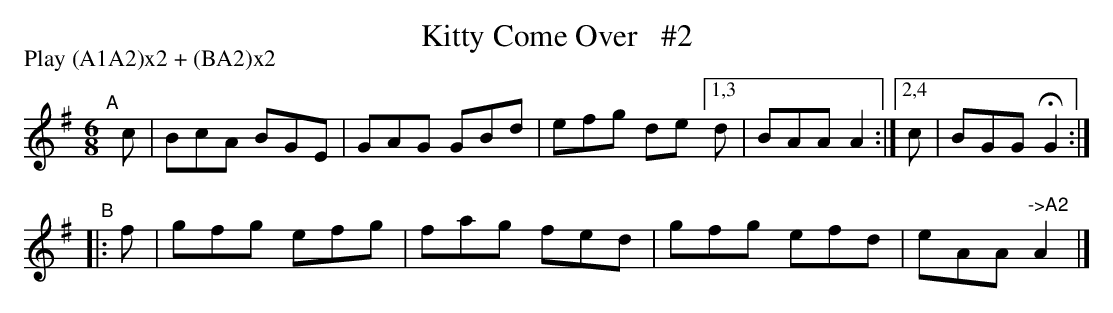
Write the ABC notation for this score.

X:1
T: Kitty Come Over   #2
P: Play (A1A2)x2 + (BA2)x2
M: 6/8
L: 1/8
K: G
"^A"\
[|]c | BcA BGE | GAG GBd | efg de [1,3 d | BAA A2 :|[2,4 c | BGG HG2 :|
"^B"\
|: f | gfg efg | fag fed | gfg efd | eAA "->A2"A2 |]
